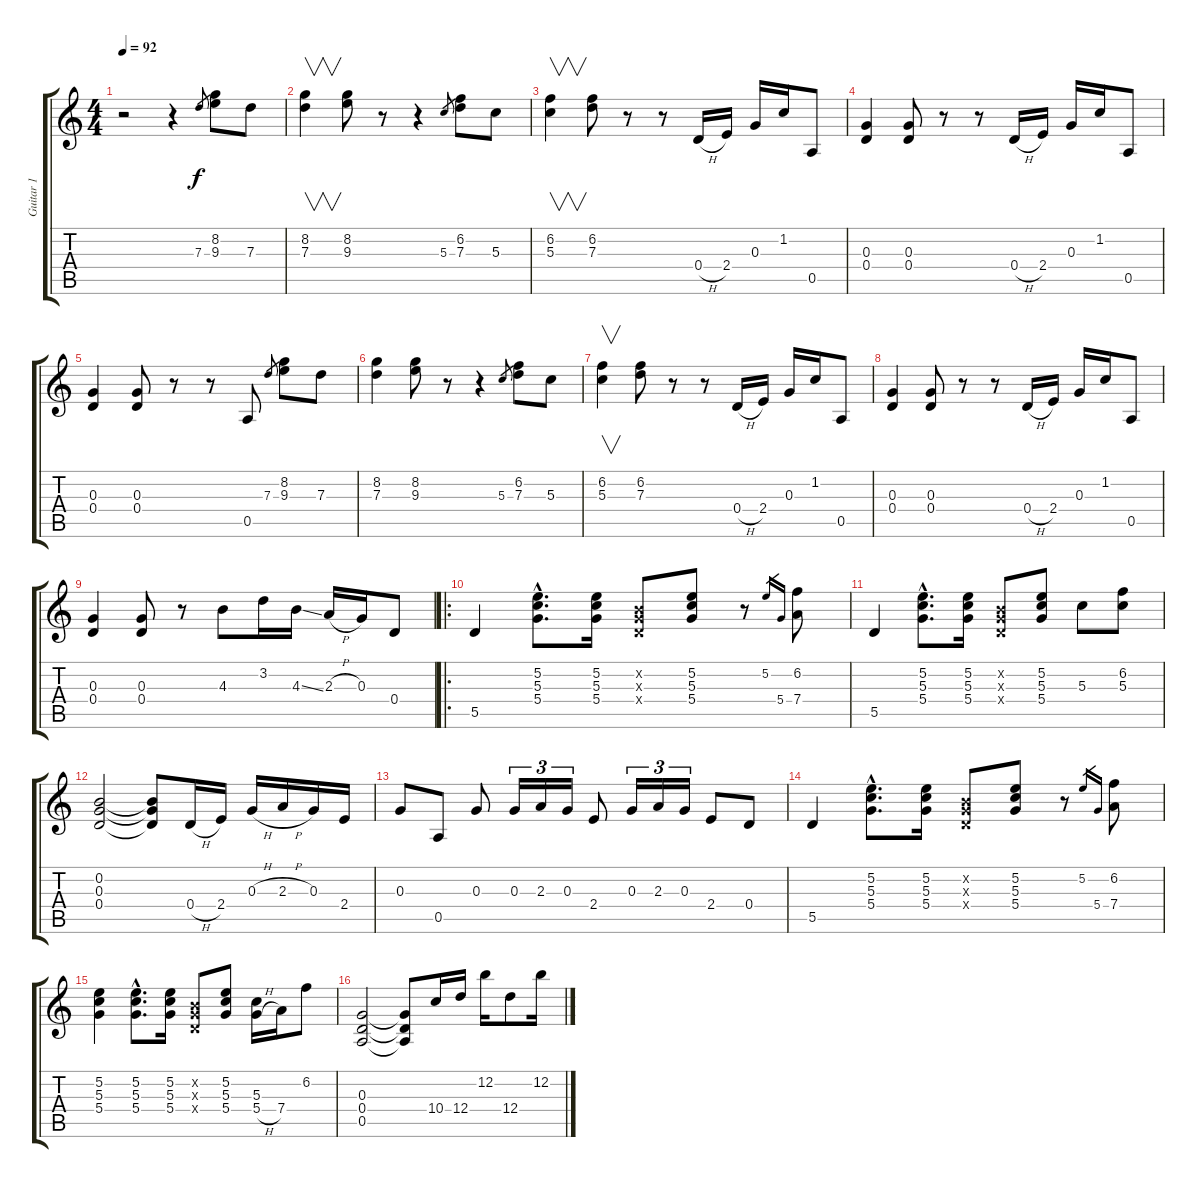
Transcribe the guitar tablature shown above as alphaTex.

\track ("Guitar 1" "Guitar 1") {instrument overdrivenguitar}
\staff {score tabs}
\tuning (E4 B3 G3 D3 A2 E2) {hide}
\ts (4 4)
\tempo 92
\clef g2
\ks c
r.2{dy f instrument overdrivenguitar} r.4 7.3.8{gr} (8.2 9.3).8 7.3.8 |
(8.2 7.3).4{v} (8.2 9.3).8 r.8 r.4 5.3.8{gr} (6.2 7.3).8 5.3.8 |
(6.2 5.3).4{v} (6.2 7.3).8 r.8 r.8 0.4{h}.16 2.4.16 0.3.16 1.2.16 0.5.8 |
(0.3 0.4).4 (0.3 0.4).8 r.8 r.8 0.4{h}.16 2.4.16 0.3.16 1.2.16 0.5.8 |
(0.3 0.4).4 (0.3 0.4).8 r.8 r.8 0.5.8 7.3.8{gr} (8.2 9.3).8 7.3.8 |
(8.2 7.3).4 (8.2 9.3).8 r.8 r.4 5.3.8{gr} (6.2 7.3).8 5.3.8 |
(6.2 5.3).4{v} (6.2 7.3).8 r.8 r.8 0.4{h}.16 2.4.16 0.3.16 1.2.16 0.5.8 |
(0.3 0.4).4 (0.3 0.4).8 r.8 r.8 0.4{h}.16 2.4.16 0.3.16 1.2.16 0.5.8 |
(0.3 0.4).4 (0.3 0.4).8 r.8 4.3.8 3.2.16 4.3{ss}.16 2.3{h}.16 0.3.16 0.4.8 |
\ro
5.5.4 (5.2{hac} 5.3{hac} 5.4{hac}).8{d} (5.2 5.3 5.4).16 (0.2{x} 0.3{x} 0.4{x}).8 (5.2 5.3 5.4).8 r.8 5.2.16{gr} 5.4.16{gr} (6.2 7.4).8 |
5.5.4 (5.2{hac} 5.3{hac} 5.4{hac}).8{d} (5.2 5.3 5.4).16 (0.2{x} 0.3{x} 0.4{x}).8 (5.2 5.3 5.4).8 5.3.8 (6.2 5.3).8 |
(0.2 0.3 0.4).2 (0.2{t} 0.3{t} 0.4{t}).8 0.4{h}.16 2.4.16 0.3{h}.16 2.3{h}.16 0.3.16 2.4.16 |
0.3.8 0.5.8 0.3.8 0.3.16{tu (3 2)} 2.3.16{tu (3 2)} 0.3.16{tu (3 2)} 2.4.8 0.3.16{tu (3 2)} 2.3.16{tu (3 2)} 0.3.16{tu (3 2)} 2.4.8 0.4.8 |
5.5.4 (5.2{hac} 5.3{hac} 5.4{hac}).8{d} (5.2 5.3 5.4).16 (0.2{x} 0.3{x} 0.4{x}).8 (5.2 5.3 5.4).8 r.8 5.2.16{gr} 5.4.16{gr} (6.2 7.4).8 |
(5.2 5.3 5.4).4 (5.2{hac} 5.3{hac} 5.4{hac}).8{d} (5.2 5.3 5.4).16 (0.2{x} 0.3{x} 0.4{x}).8 (5.2 5.3 5.4).8 (5.3 5.4{h}).16 7.4.16 6.2.8 |
(0.3 0.4 0.5).2 (0.3{t} 0.4{t} 0.5{t}).8 10.4.16 12.4.16 12.2.16 12.4.8 12.2.16
